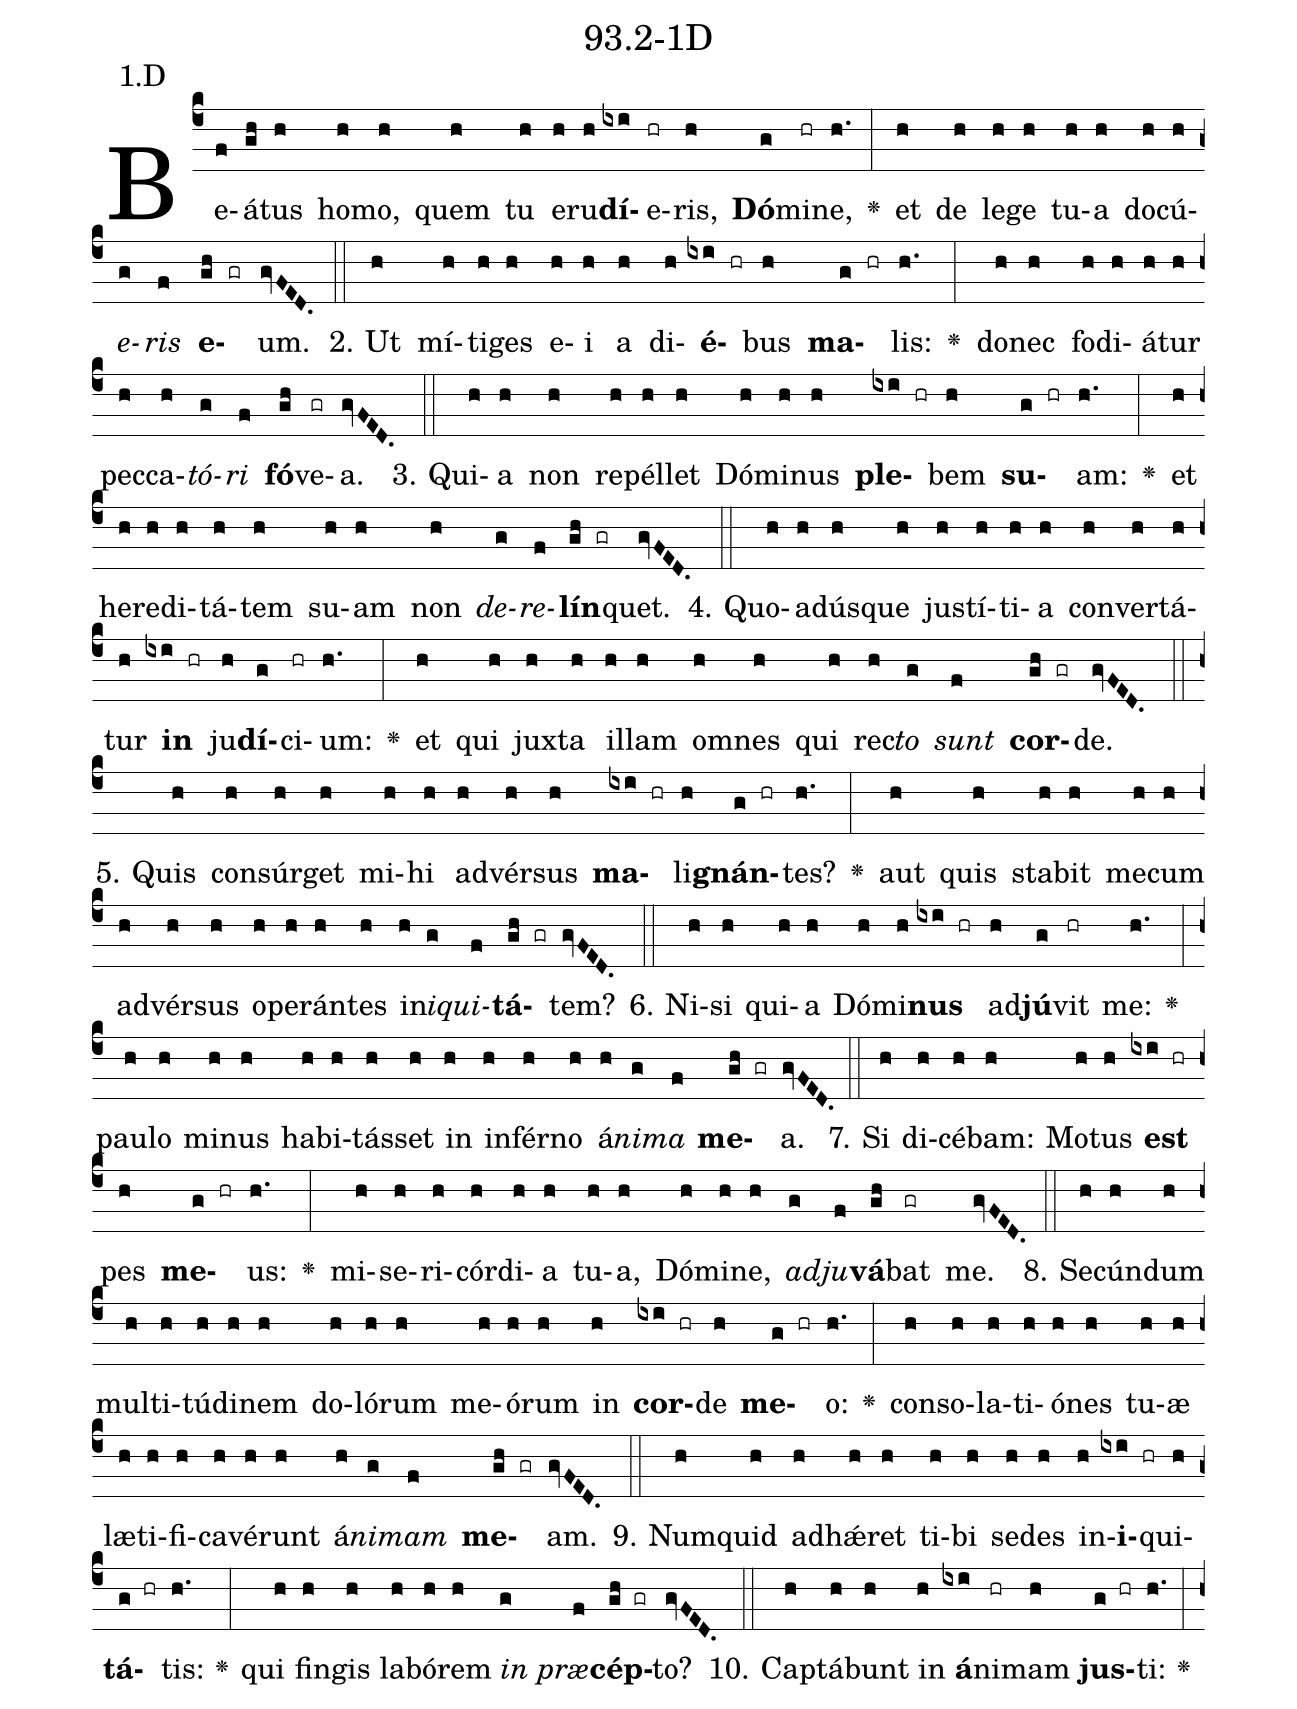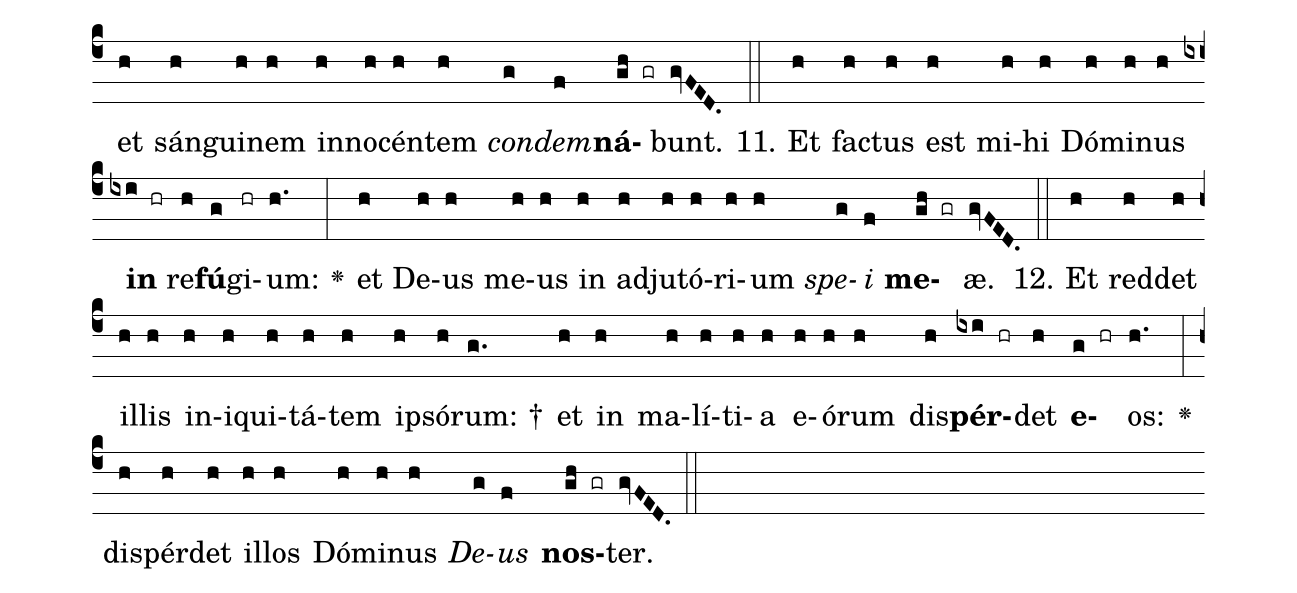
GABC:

name: 93.2-1D;
annotation: 1.D;
%%
(c4)Be(f)á(gh)tus(h) ho(h)mo,(h) quem(h) tu(h) e(h)ru(h)<b>dí</b>(ixi)e(hr)ris,(h) <b>Dó</b>(g)mi(hr)ne,(h.) <v>\greheightstar</v>(:) et(h) de(h) le(h)ge(h) tu(h)a(h) do(h)cú(h)<i>e</i>(g)<i>ris</i>(f) <b>e</b>(gh gr)um.(gvFED.) (::)
2. Ut(h) mí(h)ti(h)ges(h) e(h)i(h) a(h) di(h)<b>é</b>(ixi hr)bus(h) <b>ma</b>(g hr)lis:(h.) <v>\greheightstar</v>(:) do(h)nec(h) fo(h)di(h)á(h)tur(h) pec(h)ca(h)<i>tó</i>(g)<i>ri</i>(f) <b>fó</b>(gh)ve(gr)a.(gvFED.) (::)
3. Qui(h)a(h) non(h) re(h)pél(h)let(h) Dó(h)mi(h)nus(h) <b>ple</b>(ixi hr)bem(h) <b>su</b>(g hr)am:(h.) <v>\greheightstar</v>(:) et(h) he(h)re(h)di(h)tá(h)tem(h) su(h)am(h) non(h) <i>de</i>(g)<i>re</i>(f)<b>lín</b>(gh gr)quet.(gvFED.) (::)
4. Quo(h)ad(h)ús(h)que(h) jus(h)tí(h)ti(h)a(h) con(h)ver(h)tá(h)tur(h) <b>in</b>(ixi hr) ju(h)<b>dí</b>(g)ci(hr)um:(h.) <v>\greheightstar</v>(:) et(h) qui(h) jux(h)ta(h) il(h)lam(h) om(h)nes(h) qui(h) rec(h)<i>to</i>(g) <i>sunt</i>(f) <b>cor</b>(gh gr)de.(gvFED.) (::)
5. Quis(h) con(h)súr(h)get(h) mi(h)hi(h) ad(h)vér(h)sus(h) <b>ma</b>(ixi hr)li(h)<b>gnán</b>(g hr)tes?(h.) <v>\greheightstar</v>(:) aut(h) quis(h) sta(h)bit(h) me(h)cum(h) ad(h)vér(h)sus(h) o(h)pe(h)rán(h)tes(h) in(h)<i>i</i>(g)<i>qui</i>(f)<b>tá</b>(gh gr)tem?(gvFED.) (::)
6. Ni(h)si(h) qui(h)a(h) Dó(h)mi(h)<b>nus</b>(ixi hr) ad(h)<b>jú</b>(g)vit(hr) me:(h.) <v>\greheightstar</v>(:) pau(h)lo(h) mi(h)nus(h) ha(h)bi(h)tás(h)set(h) in(h) in(h)fér(h)no(h) á(h)<i>ni</i>(g)<i>ma</i>(f) <b>me</b>(gh gr)a.(gvFED.) (::)
7. Si(h) di(h)cé(h)bam:(h) Mo(h)tus(h) <b>est</b>(ixi hr) pes(h) <b>me</b>(g hr)us:(h.) <v>\greheightstar</v>(:) mi(h)se(h)ri(h)cór(h)di(h)a(h) tu(h)a,(h) Dó(h)mi(h)ne,(h) <i>ad</i>(g)<i>ju</i>(f)<b>vá</b>(gh)bat(gr) me.(gvFED.) (::)
8. Se(h)cún(h)dum(h) mul(h)ti(h)tú(h)di(h)nem(h) do(h)ló(h)rum(h) me(h)ó(h)rum(h) in(h) <b>cor</b>(ixi hr)de(h) <b>me</b>(g hr)o:(h.) <v>\greheightstar</v>(:) con(h)so(h)la(h)ti(h)ó(h)nes(h) tu(h)æ(h) læ(h)ti(h)fi(h)ca(h)vé(h)runt(h) á(h)<i>ni</i>(g)<i>mam</i>(f) <b>me</b>(gh gr)am.(gvFED.) (::)
9. Num(h)quid(h) ad(h)hǽ(h)ret(h) ti(h)bi(h) se(h)des(h) in(h)<b>i</b>(ixi hr)qui(h)<b>tá</b>(g hr)tis:(h.) <v>\greheightstar</v>(:) qui(h) fin(h)gis(h) la(h)bó(h)rem(h) <i>in</i>(g) <i>præ</i>(f)<b>cép</b>(gh gr)to?(gvFED.) (::)
10. Cap(h)tá(h)bunt(h) in(h) <b>á</b>(ixi)ni(hr)mam(h) <b>jus</b>(g hr)ti:(h.) <v>\greheightstar</v>(:) et(h) sán(h)gui(h)nem(h) in(h)no(h)cén(h)tem(h) <i>con</i>(g)<i>dem</i>(f)<b>ná</b>(gh gr)bunt.(gvFED.) (::)
11. Et(h) fac(h)tus(h) est(h) mi(h)hi(h) Dó(h)mi(h)nus(h) <b>in</b>(ixi hr) re(h)<b>fú</b>(g)gi(hr)um:(h.) <v>\greheightstar</v>(:) et(h) De(h)us(h) me(h)us(h) in(h) ad(h)ju(h)tó(h)ri(h)um(h) <i>spe</i>(g)<i>i</i>(f) <b>me</b>(gh gr)æ.(gvFED.) (::)
12. Et(h) red(h)det(h) il(h)lis(h) in(h)i(h)qui(h)tá(h)tem(h) ip(h)só(h)rum: †(g.) et(h) in(h) ma(h)lí(h)ti(h)a(h) e(h)ó(h)rum(h) dis(h)<b>pér</b>(ixi hr)det(h) <b>e</b>(g hr)os:(h.) <v>\greheightstar</v>(:) dis(h)pér(h)det(h) il(h)los(h) Dó(h)mi(h)nus(h) <i>De</i>(g)<i>us</i>(f) <b>nos</b>(gh gr)ter.(gvFED.) (::)
